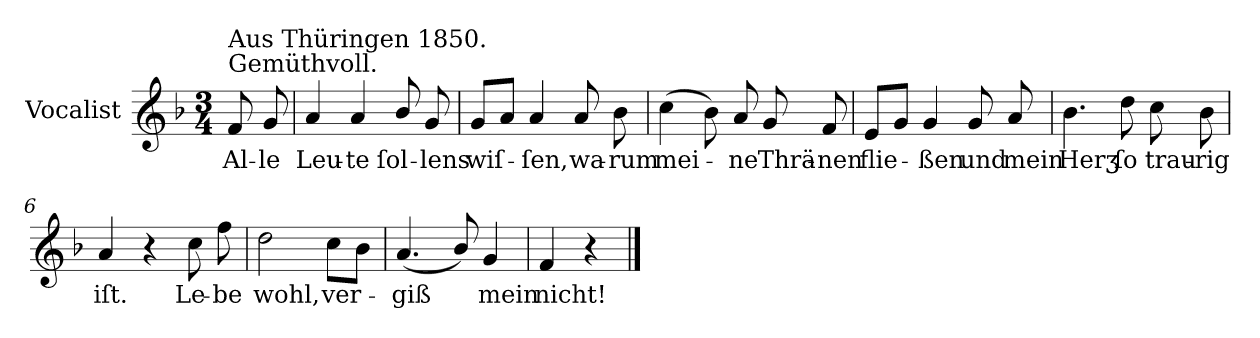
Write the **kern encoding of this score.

**kern	**text
*part1	*part1
*staff1	*staff1
*I"Vocalist	*
*k[b-]	*
*F:	*
*M3/4	*
=	=
!LO:TX:a:t=Gemüthvoll.	!
!LO:TX:a:t=Aus Thüringen 1850.	!
8f	Al-
8g	-le
=1	=1
4a	Leu-
4a	-te
8b-/	ſol-
8g	-lens
=2	=2
8gL	wiſ-
8aJ	.
4a	-ſen,
8a	wa-
8b-	-rum
=3	=3
(4cc	mei-
8b-)	.
8a	-ne
8g	Thrä-
8f	-nen
=4	=4
8eL	flie-
8gJ	.
4g	-ßen
8g	und
8a	mein
=5	=5
4.b-	Herʒ
8dd	ſo
8cc	trau-
8b-	-rig
=6	=6
4a	iſt.
4r	.
8cc	Le-
8ff	-be
=7	=7
2dd	wohl,
8ccL	ver-
8b-J	.
=8	=8
(4.a	-giß
8b-/)	.
4g	mein
=9	=9
4f	nicht!
4r	.
==	==
*-	*-
